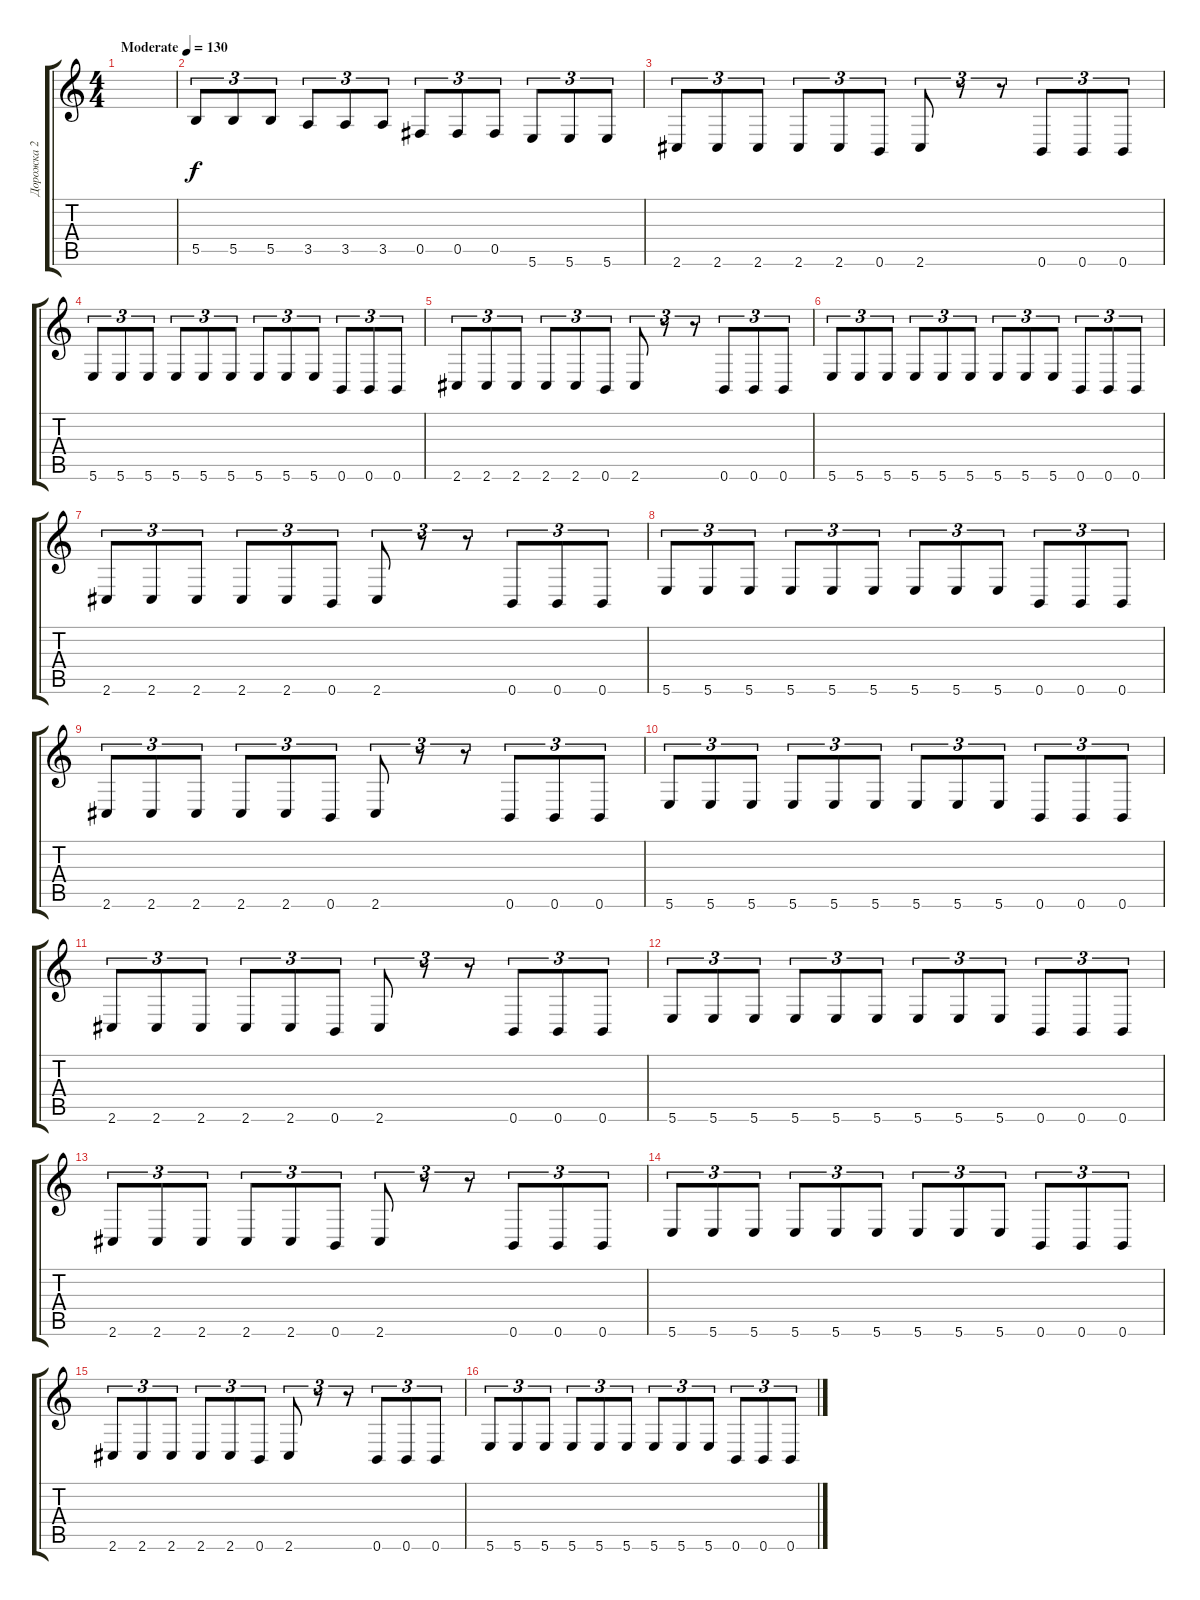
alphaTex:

\track ("Дорожка 2" "Дорожка 2") {instrument distortionguitar}
\staff {score tabs}
\tuning (Db4 Ab3 E3 B2 Gb2 B1) {hide}
\ts (4 4)
\tempo (130 "Moderate")
\clef g2
\ks c
|
5.5.8{tu (3 2)} 5.5.8{tu (3 2)} 5.5.8{tu (3 2)} 3.5.8{tu (3 2)} 3.5.8{tu (3 2)} 3.5.8{tu (3 2)} 0.5.8{tu (3 2)} 0.5.8{tu (3 2)} 0.5.8{tu (3 2)} 5.6.8{tu (3 2)} 5.6.8{tu (3 2)} 5.6.8{tu (3 2)} |
2.6.8{tu (3 2)} 2.6.8{tu (3 2)} 2.6.8{tu (3 2)} 2.6.8{tu (3 2)} 2.6.8{tu (3 2)} 0.6.8{tu (3 2)} 2.6.8{tu (3 2)} r.8{tu (3 2)} r.8{tu (3 2)} 0.6.8{tu (3 2)} 0.6.8{tu (3 2)} 0.6.8{tu (3 2)} |
5.6.8{tu (3 2)} 5.6.8{tu (3 2)} 5.6.8{tu (3 2)} 5.6.8{tu (3 2)} 5.6.8{tu (3 2)} 5.6.8{tu (3 2)} 5.6.8{tu (3 2)} 5.6.8{tu (3 2)} 5.6.8{tu (3 2)} 0.6.8{tu (3 2)} 0.6.8{tu (3 2)} 0.6.8{tu (3 2)} |
2.6.8{tu (3 2)} 2.6.8{tu (3 2)} 2.6.8{tu (3 2)} 2.6.8{tu (3 2)} 2.6.8{tu (3 2)} 0.6.8{tu (3 2)} 2.6.8{tu (3 2)} r.8{tu (3 2)} r.8{tu (3 2)} 0.6.8{tu (3 2)} 0.6.8{tu (3 2)} 0.6.8{tu (3 2)} |
5.6.8{tu (3 2)} 5.6.8{tu (3 2)} 5.6.8{tu (3 2)} 5.6.8{tu (3 2)} 5.6.8{tu (3 2)} 5.6.8{tu (3 2)} 5.6.8{tu (3 2)} 5.6.8{tu (3 2)} 5.6.8{tu (3 2)} 0.6.8{tu (3 2)} 0.6.8{tu (3 2)} 0.6.8{tu (3 2)} |
2.6.8{tu (3 2)} 2.6.8{tu (3 2)} 2.6.8{tu (3 2)} 2.6.8{tu (3 2)} 2.6.8{tu (3 2)} 0.6.8{tu (3 2)} 2.6.8{tu (3 2)} r.8{tu (3 2)} r.8{tu (3 2)} 0.6.8{tu (3 2)} 0.6.8{tu (3 2)} 0.6.8{tu (3 2)} |
5.6.8{tu (3 2)} 5.6.8{tu (3 2)} 5.6.8{tu (3 2)} 5.6.8{tu (3 2)} 5.6.8{tu (3 2)} 5.6.8{tu (3 2)} 5.6.8{tu (3 2)} 5.6.8{tu (3 2)} 5.6.8{tu (3 2)} 0.6.8{tu (3 2)} 0.6.8{tu (3 2)} 0.6.8{tu (3 2)} |
2.6.8{tu (3 2)} 2.6.8{tu (3 2)} 2.6.8{tu (3 2)} 2.6.8{tu (3 2)} 2.6.8{tu (3 2)} 0.6.8{tu (3 2)} 2.6.8{tu (3 2)} r.8{tu (3 2)} r.8{tu (3 2)} 0.6.8{tu (3 2)} 0.6.8{tu (3 2)} 0.6.8{tu (3 2)} |
5.6.8{tu (3 2)} 5.6.8{tu (3 2)} 5.6.8{tu (3 2)} 5.6.8{tu (3 2)} 5.6.8{tu (3 2)} 5.6.8{tu (3 2)} 5.6.8{tu (3 2)} 5.6.8{tu (3 2)} 5.6.8{tu (3 2)} 0.6.8{tu (3 2)} 0.6.8{tu (3 2)} 0.6.8{tu (3 2)} |
2.6.8{tu (3 2)} 2.6.8{tu (3 2)} 2.6.8{tu (3 2)} 2.6.8{tu (3 2)} 2.6.8{tu (3 2)} 0.6.8{tu (3 2)} 2.6.8{tu (3 2)} r.8{tu (3 2)} r.8{tu (3 2)} 0.6.8{tu (3 2)} 0.6.8{tu (3 2)} 0.6.8{tu (3 2)} |
5.6.8{tu (3 2)} 5.6.8{tu (3 2)} 5.6.8{tu (3 2)} 5.6.8{tu (3 2)} 5.6.8{tu (3 2)} 5.6.8{tu (3 2)} 5.6.8{tu (3 2)} 5.6.8{tu (3 2)} 5.6.8{tu (3 2)} 0.6.8{tu (3 2)} 0.6.8{tu (3 2)} 0.6.8{tu (3 2)} |
2.6.8{tu (3 2)} 2.6.8{tu (3 2)} 2.6.8{tu (3 2)} 2.6.8{tu (3 2)} 2.6.8{tu (3 2)} 0.6.8{tu (3 2)} 2.6.8{tu (3 2)} r.8{tu (3 2)} r.8{tu (3 2)} 0.6.8{tu (3 2)} 0.6.8{tu (3 2)} 0.6.8{tu (3 2)} |
5.6.8{tu (3 2)} 5.6.8{tu (3 2)} 5.6.8{tu (3 2)} 5.6.8{tu (3 2)} 5.6.8{tu (3 2)} 5.6.8{tu (3 2)} 5.6.8{tu (3 2)} 5.6.8{tu (3 2)} 5.6.8{tu (3 2)} 0.6.8{tu (3 2)} 0.6.8{tu (3 2)} 0.6.8{tu (3 2)} |
2.6.8{tu (3 2)} 2.6.8{tu (3 2)} 2.6.8{tu (3 2)} 2.6.8{tu (3 2)} 2.6.8{tu (3 2)} 0.6.8{tu (3 2)} 2.6.8{tu (3 2)} r.8{tu (3 2)} r.8{tu (3 2)} 0.6.8{tu (3 2)} 0.6.8{tu (3 2)} 0.6.8{tu (3 2)} |
5.6.8{tu (3 2)} 5.6.8{tu (3 2)} 5.6.8{tu (3 2)} 5.6.8{tu (3 2)} 5.6.8{tu (3 2)} 5.6.8{tu (3 2)} 5.6.8{tu (3 2)} 5.6.8{tu (3 2)} 5.6.8{tu (3 2)} 0.6.8{tu (3 2)} 0.6.8{tu (3 2)} 0.6.8{tu (3 2)}
